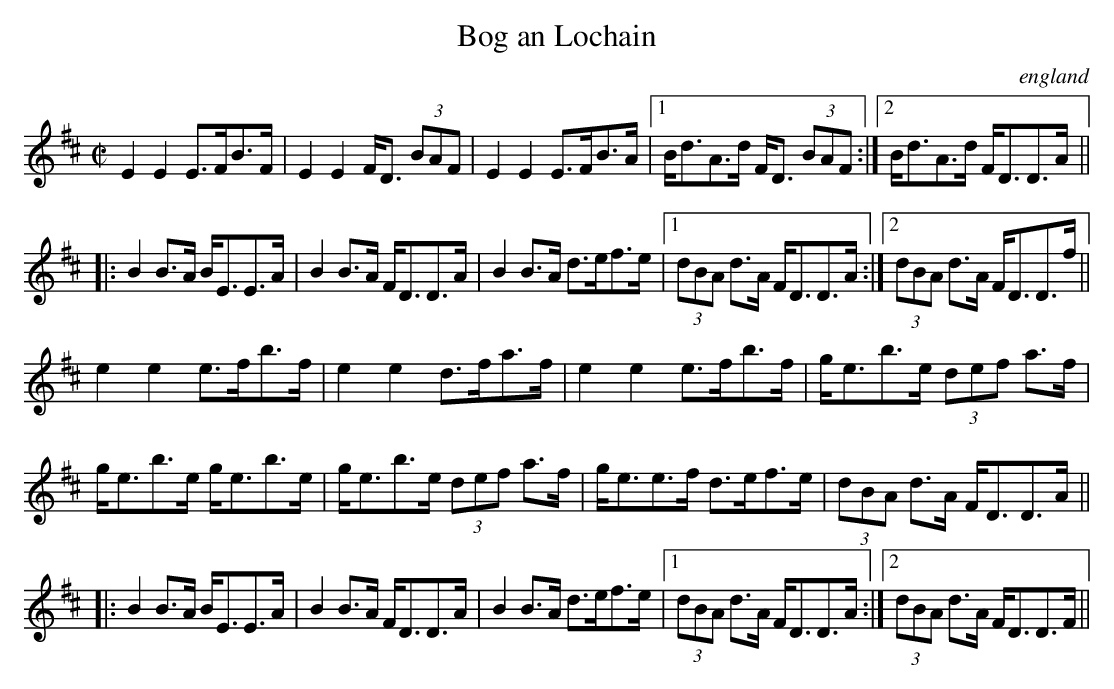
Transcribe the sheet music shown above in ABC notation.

X:1
T:Bog an Lochain
O:england
M:C|
K:Edor
E2E2 E>FB>F|E2E2 F<D (3BAF|E2E2 E>FB>A|1 B<dA>d F<D (3BAF:|2 B<dA>d F<DD>A||
|:B2B>A B<EE>A|B2B>A F<DD>A|B2B>A d>ef>e|1 (3dBA d>A F<DD>A:|2 (3dBA d>A F<DD>f||
e2e2 e>fb>f|e2e2 d>fa>f|e2e2 e>fb>f|g<eb>e (3def a>f|
g<eb>e g<eb>e|g<eb>e (3def a>f|g<ee>f d>ef>e|(3dBA d>A F<DD>A||
|:B2B>A B<EE>A|B2B>A F<DD>A|B2B>A d>ef>e|1 (3dBA d>A F<DD>A:|2 (3dBA d>A F<DD>F||
